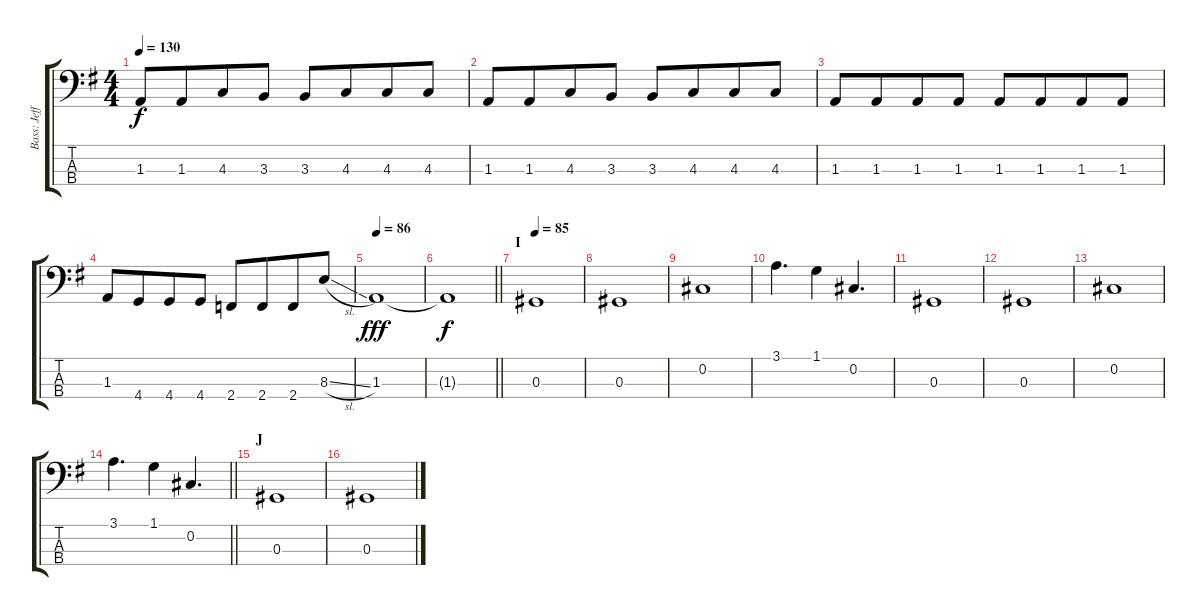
\track ("Bass: Jeff" "Bass: Jeff") {instrument synthbass2}
\staff {score tabs}
\tuning (Gb2 Db2 Ab1 Eb1) {hide}
\ts (4 4)
\tempo 130
\clef f4
\ks g
1.3.8{dy f} 1.3.8{beam merge} 4.3.8 3.3.8{beam split} 3.3.8 4.3.8{beam merge} 4.3.8 4.3.8 |
1.3.8 1.3.8{beam merge} 4.3.8 3.3.8{beam split} 3.3.8 4.3.8{beam merge} 4.3.8 4.3.8 |
1.3.8 1.3.8{beam merge} 1.3.8 1.3.8{beam split} 1.3.8 1.3.8{beam merge} 1.3.8 1.3.8 |
1.3.8 4.4.8{beam merge} 4.4.8 4.4.8 2.4.8 2.4.8{beam merge} 2.4.8 8.3{sl}.8 |
\tempo (86 0.03125)
1.3.1{dy fff} |
\barLineRight lightlight
1.3{t}.1{dy f} |
\section ("" "I")
\tempo 85
0.3.1 |
0.3.1 |
0.2.1 |
3.1.4{d} 1.1.4 0.2.4{d} |
0.3.1 |
0.3.1 |
0.2.1 |
\barLineRight lightlight
3.1.4{d} 1.1.4 0.2.4{d} |
\section ("" "J")
0.3.1 |
0.3.1
